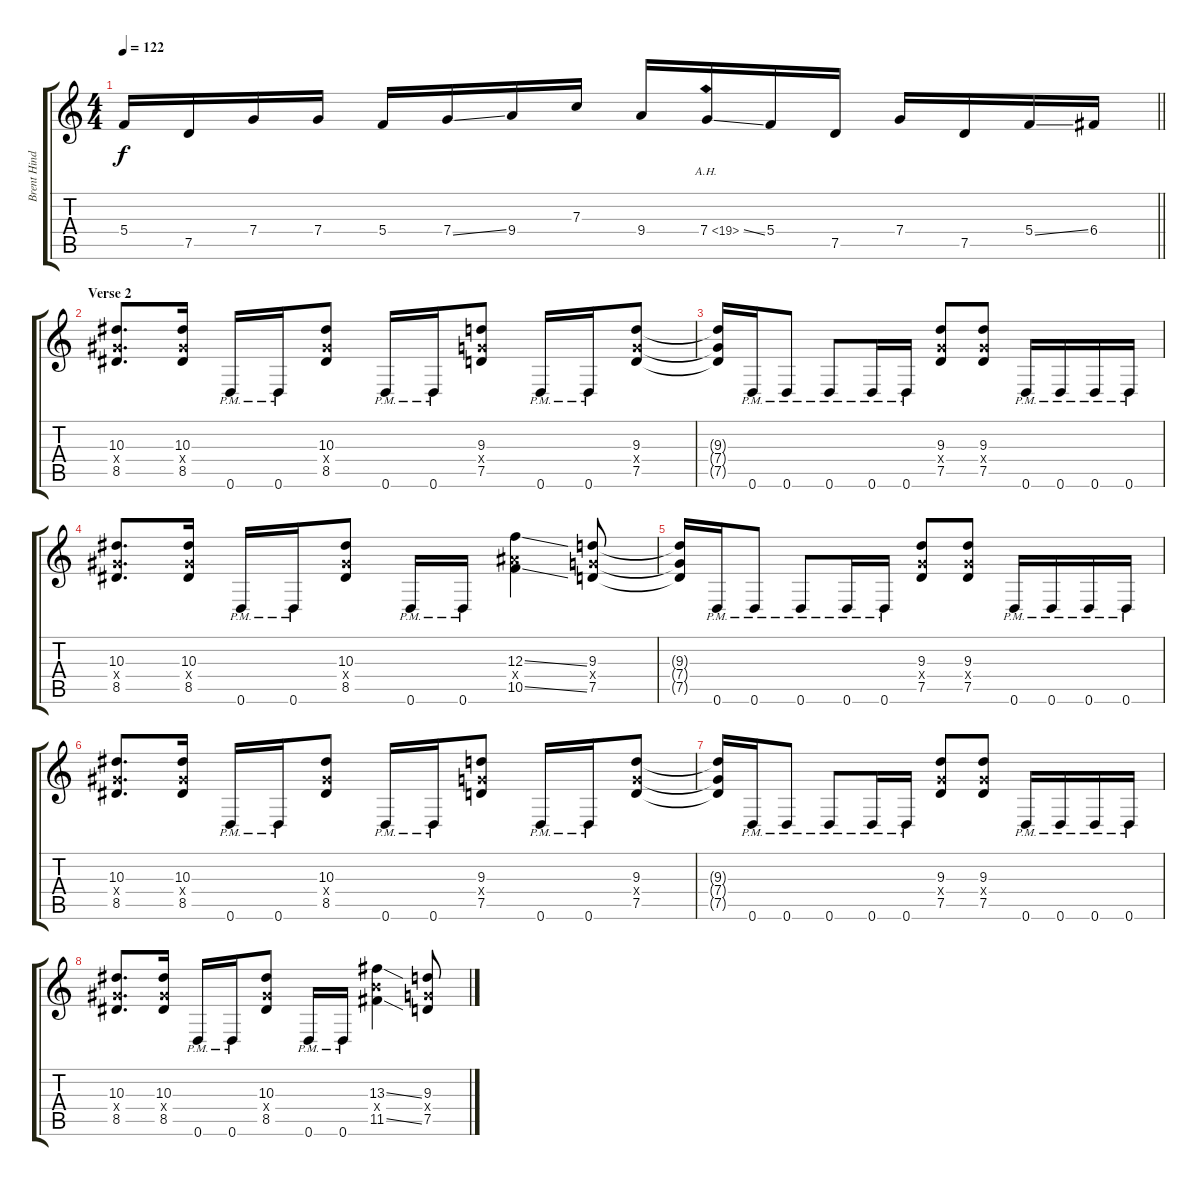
\track ("Brent Hinds" "Brent Hind") {instrument overdrivenguitar}
\staff {score tabs}
\tuning (D4 A3 F3 C3 G2 D2) {hide}
\ts (4 4)
\tempo 122
\clef g2
\barLineRight lightlight
\ks c
5.4.16{dy f} 7.5.16 7.4.16 7.4.16 5.4.16 7.4{ss}.16 9.4.16 7.3.16 9.4.16 7.4{ah 12 ss}.16 5.4.16 7.5.16 7.4.16 7.5.16 5.4{ss}.16 6.4.16 |
\section ("" "Verse 2")
(10.3 8.4{x} 8.5).8{d} (10.3 8.4{x} 8.5).16 0.6{pm}.16 0.6{pm}.16 (10.3 8.4{x} 8.5).8 0.6{pm}.16 0.6{pm}.16 (9.3 7.4{x} 7.5).8 0.6{pm}.16 0.6{pm}.16 (9.3 7.4{x} 7.5).8 |
(9.3{t} 7.4{t} 7.5{t}).16 0.6{pm}.16 0.6{pm}.8 0.6{pm}.8 0.6{pm}.16 0.6{pm}.16 (9.3 7.4{x} 7.5).8 (9.3 7.4{x} 7.5).8 0.6{pm}.16 0.6{pm}.16 0.6{pm}.16 0.6{pm}.16 |
(10.3 8.4{x} 8.5).8{d} (10.3 8.4{x} 8.5).16 0.6{pm}.16 0.6{pm}.16 (10.3 8.4{x} 8.5).8 0.6{pm}.16 0.6{pm}.16 (12.3{ss} 10.4{x} 10.5{ss}).4 (9.3 7.4{x} 7.5).8 |
(9.3{t} 7.4{t} 7.5{t}).16 0.6{pm}.16 0.6{pm}.8 0.6{pm}.8 0.6{pm}.16 0.6{pm}.16 (9.3 7.4{x} 7.5).8 (9.3 7.4{x} 7.5).8 0.6{pm}.16 0.6{pm}.16 0.6{pm}.16 0.6{pm}.16 |
(10.3 8.4{x} 8.5).8{d} (10.3 8.4{x} 8.5).16 0.6{pm}.16 0.6{pm}.16 (10.3 8.4{x} 8.5).8 0.6{pm}.16 0.6{pm}.16 (9.3 7.4{x} 7.5).8 0.6{pm}.16 0.6{pm}.16 (9.3 7.4{x} 7.5).8 |
(9.3{t} 7.4{t} 7.5{t}).16 0.6{pm}.16 0.6{pm}.8 0.6{pm}.8 0.6{pm}.16 0.6{pm}.16 (9.3 7.4{x} 7.5).8 (9.3 7.4{x} 7.5).8 0.6{pm}.16 0.6{pm}.16 0.6{pm}.16 0.6{pm}.16 |
(10.3 8.4{x} 8.5).8{d} (10.3 8.4{x} 8.5).16 0.6{pm}.16 0.6{pm}.16 (10.3 8.4{x} 8.5).8 0.6{pm}.16 0.6{pm}.16 (13.3{ss} 11.4{x} 11.5{ss}).4 (9.3 7.4{x} 7.5).8
